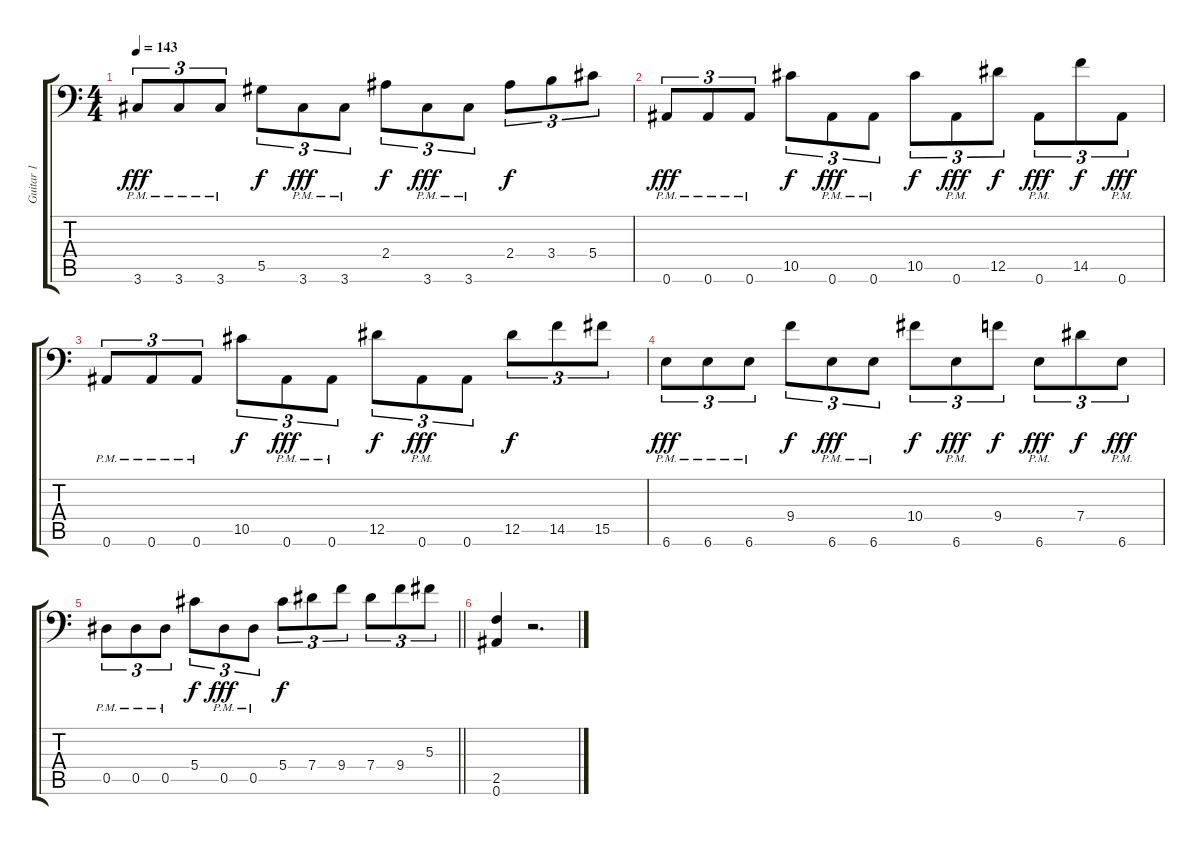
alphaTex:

\track ("Guitar 1" "Guitar 1") {instrument distortionguitar}
\staff {score tabs}
\tuning (Bb3 F3 Db3 Ab2 Eb2 Bb1) {hide}
\ts (4 4)
\tempo 143
\clef f4
\ks c
3.6{pm}.8{tu (3 2) dy fff} 3.6{pm}.8{tu (3 2)} 3.6{pm}.8{tu (3 2)} 5.5.8{tu (3 2) dy f} 3.6{pm}.8{tu (3 2) dy fff} 3.6{pm}.8{tu (3 2)} 2.4.8{tu (3 2) dy f} 3.6{pm}.8{tu (3 2) dy fff} 3.6{pm}.8{tu (3 2)} 2.4.8{tu (3 2) dy f} 3.4.8{tu (3 2)} 5.4.8{tu (3 2)} |
0.6{pm}.8{tu (3 2) dy fff} 0.6{pm}.8{tu (3 2)} 0.6{pm}.8{tu (3 2)} 10.5.8{tu (3 2) dy f} 0.6{pm}.8{tu (3 2) dy fff} 0.6{pm}.8{tu (3 2)} 10.5.8{tu (3 2) dy f} 0.6{pm}.8{tu (3 2) dy fff} 12.5.8{tu (3 2) dy f} 0.6{pm}.8{tu (3 2) dy fff} 14.5.8{tu (3 2) dy f} 0.6{pm}.8{tu (3 2) dy fff} |
0.6{pm}.8{tu (3 2)} 0.6{pm}.8{tu (3 2)} 0.6{pm}.8{tu (3 2)} 10.5.8{tu (3 2) dy f} 0.6{pm}.8{tu (3 2) dy fff} 0.6{pm}.8{tu (3 2)} 12.5.8{tu (3 2) dy f} 0.6{pm}.8{tu (3 2) dy fff} 0.6.8{tu (3 2)} 12.5.8{tu (3 2) dy f} 14.5.8{tu (3 2)} 15.5.8{tu (3 2)} |
6.6{pm}.8{tu (3 2) dy fff} 6.6{pm}.8{tu (3 2)} 6.6{pm}.8{tu (3 2)} 9.4.8{tu (3 2) dy f} 6.6{pm}.8{tu (3 2) dy fff} 6.6{pm}.8{tu (3 2)} 10.4.8{tu (3 2) dy f} 6.6{pm}.8{tu (3 2) dy fff} 9.4.8{tu (3 2) dy f} 6.6{pm}.8{tu (3 2) dy fff} 7.4.8{tu (3 2) dy f} 6.6{pm}.8{tu (3 2) dy fff} |
\barLineRight lightlight
0.5{pm}.8{tu (3 2)} 0.5{pm}.8{tu (3 2)} 0.5{pm}.8{tu (3 2)} 5.4.8{tu (3 2) dy f} 0.5{pm}.8{tu (3 2) dy fff} 0.5{pm}.8{tu (3 2)} 5.4.8{tu (3 2) dy f} 7.4.8{tu (3 2)} 9.4.8{tu (3 2)} 7.4.8{tu (3 2)} 9.4.8{tu (3 2)} 5.3.8{tu (3 2)} |
(2.5 0.6).4 r.2{d}
